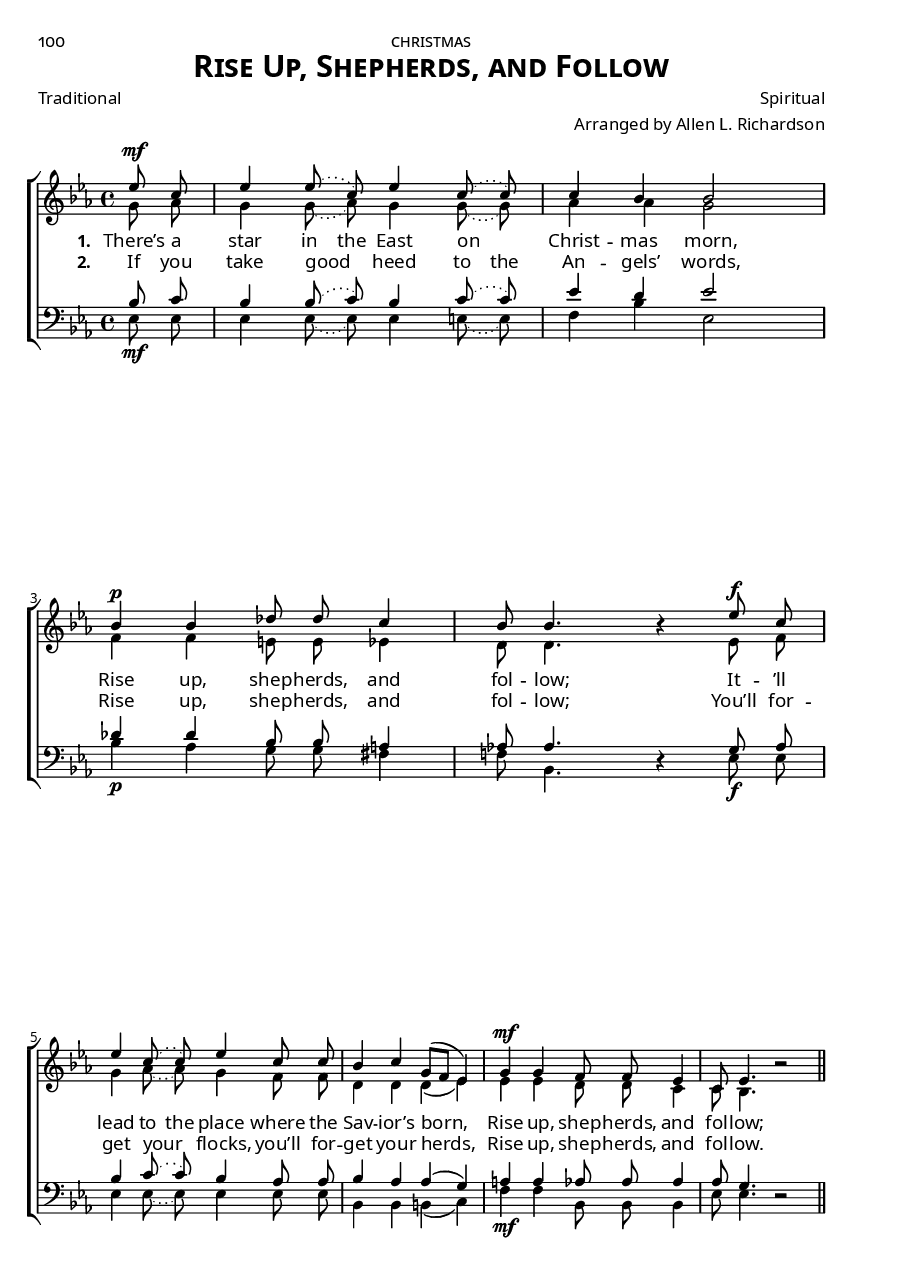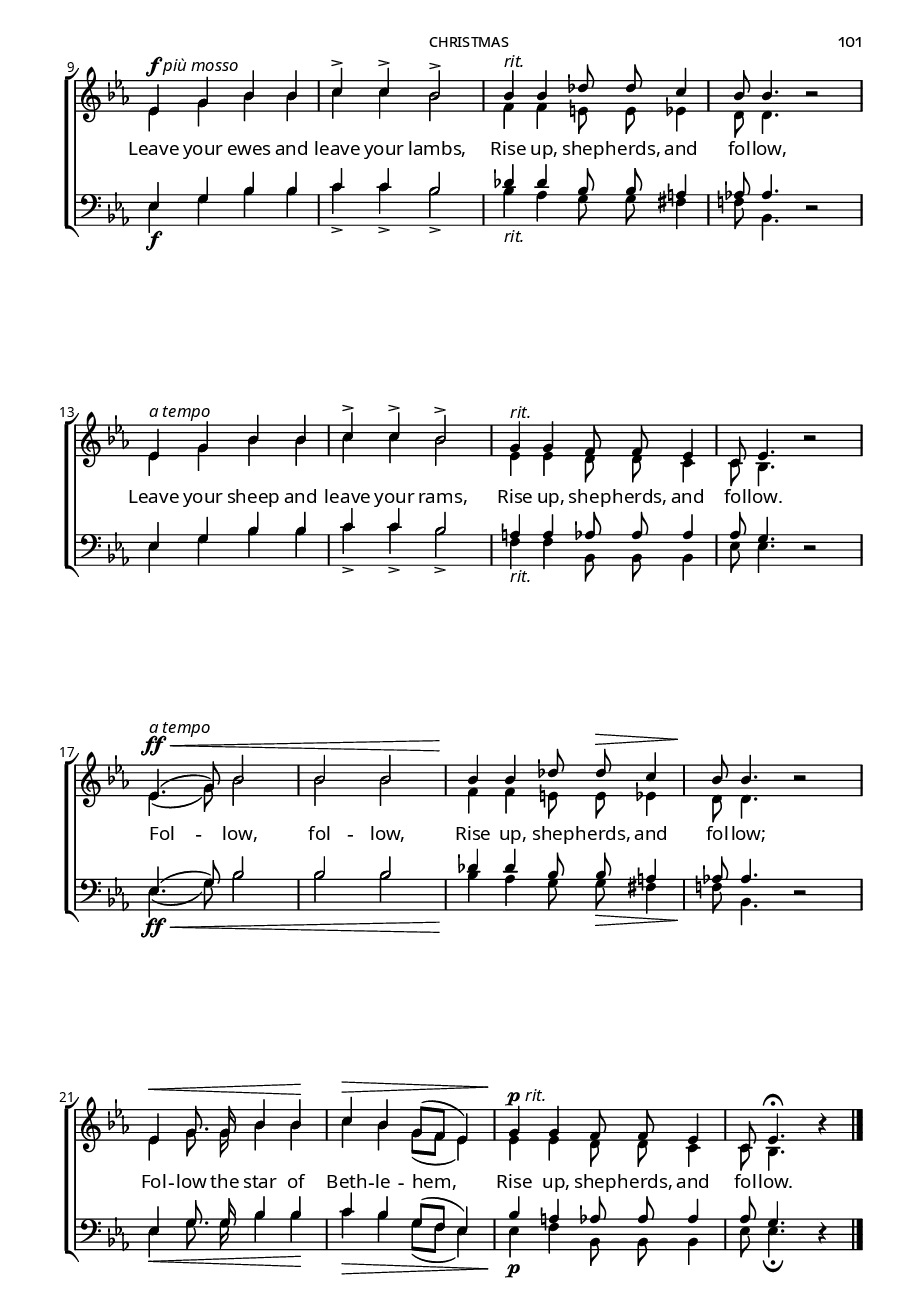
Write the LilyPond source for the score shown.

\version "2.14.2"
\include "util.ly"
\header {
  title = \markup{\override #'(font-name . "Garamond Premier Pro Semibold"){ \abs-fontsize #15 \smallCapsOldStyle"Rise Up, Shepherds, and Follow"}}
  poet = \markup\oldStyleNum"Traditional"
  composer = \markup\oldStyleNum"Spiritual"
  arranger = \markup\oldStyleNum"Arranged by Allen L. Richardson"
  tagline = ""
}
\paper {
  paper-height = 9\in
  paper-width = 6\in
  indent = 0\in
  %system-system-spacing = #'((basic-distance . 10) (padding . 0))
  ragged-last-bottom = ##f
  ragged-bottom = ##f
  two-sided = ##t
  inner-margin = 0.5\in
  outer-margin = 0.25\in
  top-margin = 0.25\in
  bottom-margin = 0.25\in
  first-page-number = #100
  print-first-page-number = ##t
  headerLine = \markup{\override #'(font-name . "Garamond Premier Pro") \smallCapsOldStyle"christmas"}
  oddHeaderMarkup = \markup\fill-line{
     \override #'(font-name . "Garamond Premier Pro")\abs-fontsize #8.5
     \combine 
        \fill-line{"" \on-the-fly #print-page-number-check-first
        \oldStylePageNum""
        }
        \fill-line{\headerLine}
  }
  evenHeaderMarkup = \markup {
     \override #'(font-name . "Garamond Premier Pro")\abs-fontsize #8.5
     \combine
        \on-the-fly #print-page-number-check-first
        \oldStylePageNum""
        \fill-line{\headerLine}
  }
}
#(set-global-staff-size 14.7) \paper{ #(define fonts (make-pango-font-tree "GoudyOlSt BT" "Garamond Premier Pro" "Garamond Premier Pro" (/ 14.7 20))) }
global = {
  \key ees \major
  \time 4/4
  \override DynamicLineSpanner #'staff-padding = #0.0
  \override DynamicLineSpanner #'Y-extent = #'(-0.5 . 0.5)
}

sopMusic = \relative c'' {
  \partial 4 ees8\noBeam^\mf c |
  \slurDotted
  ees4 ees8\noBeam( c) ees4 c8\noBeam( c) |
  \slurSolid
  c4 bes bes2 |
  bes4^\p bes des8\noBeam des c4 |
  bes8 bes4. bes4\rest ees8\noBeam^\f c | \break
  
  \slurDotted
  ees4 c8\noBeam( c) ees4 c8\noBeam c |
  \slurSolid
  bes4 c g8[( f] ees4) |
  g4^\mf g f8\noBeam f ees4 |
  c8 ees4. bes'2\rest \bar "||" \break
  
  ees,4^\markup{\dynamic"f" \italic "più mosso"} g bes bes |
  c-> c-> bes2-> |
  bes4^\markup\italic"rit." bes des8\noBeam des c4 |
  bes8 bes4. bes2\rest |
  ees,4^\markup\italic"a tempo" g bes bes |
  
  c-> c-> bes2-> |
  g4^\markup\italic"rit." g f8\noBeam f ees4 |
  c8 ees4. bes'2\rest |
  ees,4.(^\ff^\<^\markup\italic"a tempo" g8) bes2 |
  bes bes |
  
  bes4\! bes des8\noBeam des^\> c4 |
  bes8\! bes4. bes2\rest |
  ees,4^\< g8.\noBeam g16 bes4 bes\! |
  c^\> bes g8[( f] ees4) |
  g\!^\markup{\dynamic "p" \italic"rit."} g f8\noBeam f ees4 |
  c8 ees4.\fermata bes'4\rest \bar "|."
}
sopWords = \lyricmode {
  
}

altoMusic = \relative c'' {
  g8\noBeam aes |
  \slurDotted
  g4 g8\noBeam( aes) g4 g8\noBeam( g) |
  \slurSolid
  aes4 aes g2 |
  f4 f e8\noBeam e ees4 |
  d8 d4. s4 ees8\noBeam  f |
  
  \slurDotted
  g4 aes8\noBeam( aes) g4 f8\noBeam f |
  \slurSolid
  d4 d d( ees) |
  ees ees d8\noBeam  d c4 |
  c8 bes4. s2 \bar "||"
  
  ees4 g bes bes |
  c c bes2 |
  f4 f e8\noBeam e ees4 |
  d8 d4. s2 |
  ees4 g bes bes |
  
  c c bes2 |
  ees,4 ees d8\noBeam d c4 |
  c8 bes4. s2 |
  ees4.( g8) bes2 |
  bes bes |
  
  f4 f e8\noBeam e ees4 |
  d8 d4. s2 |
  ees4 g8.\noBeam g16 bes4 bes |
  c bes g8[( f] ees4) |
  ees4 ees d8\noBeam d c4 |
  c8 bes4. s4 \bar "|."
}
altoWords = \lyricmode {
  \dropLyricsIX
  \set stanza = #"1. "
  \set ignoreMelismata = ##t
  There’s a star in the East on _ Christ -- mas morn,
  Rise up, shep -- herds, and fol -- low;
  It -- ’ll lead to the place where the Sav -- ior’s born, _ _
  Rise up, shep -- herds, and fol -- low;
  
  Leave your ewes and leave your lambs,
  Rise up, shep -- herds, and fol -- low,
  Leave your sheep and leave your rams,
  Rise up, shep -- herds, and fol -- low.
  Fol -- _ low, fol -- low,
  Rise up, shep -- herds, and fol -- low;
  Fol -- low the star of Beth -- le -- hem, _ _
  Rise up, shep -- herds, and fol -- low.
}
altoWordsII = \lyricmode {
  \dropLyricsIX
%\markup\italic
  \set stanza = #"2. "
  \set ignoreMelismata = ##t
  If you take good _ heed to the An -- gels’ words,
  Rise up, shep -- herds, and fol -- low;
  You’ll for -- get your _ flocks, you’ll for -- get your herds, _ _
  Rise up, shep -- herds, and fol -- low.
}
altoWordsIII = \lyricmode {
}
altoWordsIV = \lyricmode {
}
altoWordsV = \lyricmode {
}
altoWordsVI = \lyricmode {
}
tenorMusic = \relative c' {
  bes8\noBeam_\mf c |
  \slurDotted
  bes4 bes8\noBeam( c) bes4 c8\noBeam( c) |
  \slurSolid
  ees4 d ees2 |
  des4_\p des bes8\noBeam bes a4 |
  aes!8 aes4. s4 g8\noBeam_\f aes |
  
  \slurDotted
  bes4 c8\noBeam( c) bes4 aes8\noBeam aes |
  \slurSolid
  bes4 aes aes( g) |
  a4_\mf a aes8\noBeam aes aes4 |
  aes8 g4. s2 \bar "||"
  
  ees4_\f g bes bes |
  c c bes2 |
  des4_\markup\italic"rit." des bes8\noBeam bes a4 |
  aes!8 aes4. s2 |
  ees4 g bes bes |
  
  c c bes2 |
  a4_\markup\italic"rit." a aes8\noBeam aes aes4 |
  aes8 g4. s2 |
  ees4.(_\ff_\< g8) bes2 |
  bes bes |
  
  des4\! des bes8\noBeam bes_\> a4 |
  aes!8\! aes4. s2 |
  ees4_\< g8.\noBeam g16 bes4 bes\! |
  c4_\> bes g8[( f] ees4) |
  bes'4_\p a aes8\noBeam aes aes4 |
  aes8 g4. s4 \bar "|."
}
tenorWords = \lyricmode {

}

bassMusic = \relative c {
 ees8\noBeam ees |
 \slurDotted
 ees4 ees8\noBeam( ees) ees4 e8\noBeam(e) |
 \slurSolid
 f4 bes ees,2 |
 bes'4 aes g8\noBeam g fis4 |
 f!8 bes,4. d4\rest ees8\noBeam ees |
 
 \slurDotted
 ees4 ees8\noBeam( ees) ees4 ees8\noBeam ees |
 \slurSolid
 bes4 bes b( c) |
 f f bes,8\noBeam bes bes4 |
 ees8 ees4. d2\rest \bar "||"
 
 ees4 g bes bes |
 c-> c-> bes2-> |
 bes4 aes g8\noBeam g fis4 |
 f!8 bes,4. d2\rest |
 ees4 g bes bes |
 
 c-> c-> bes2-> |
 f4 f bes,8\noBeam bes bes4 |
 ees8 ees4. d2\rest |
 ees4.( g8) bes2 |
 bes bes |
 
 bes4 aes g8\noBeam g fis4 |
 f!8 bes,4. d2\rest |
 ees4 g8.\noBeam g16 bes4 bes |
 c bes g8[( f] ees4) |
 ees4 f bes,8\noBeam bes bes4 |
 ees8 ees4.\fermata d4\rest \bar "|."
}
bassWords = \lyricmode {

}

pianoRH = \relative c' {
  
}
pianoLH = \relative c' {
  
}

\score {
  <<
   \new ChoirStaff <<
%    \new Lyrics = sopranos \with { \override VerticalAxisGroup #'nonstaff-relatedstaff-spacing = #'((basic-distance . 1)) }
    \new Staff = women <<
      \new Voice = "sopranos" { \voiceOne << \global \sopMusic >> }
      \new Voice = "altos" { \voiceTwo << \global \altoMusic >> }
    >>
    \new Lyrics \with { alignAboveContext = #"women" \override VerticalAxisGroup #'nonstaff-relatedstaff-spacing = #'((basic-distance . 1))} \lyricsto "sopranos" \sopWords
    \new Lyrics = "altosVI"  \with { alignBelowContext = #"women" } \lyricsto "sopranos" \altoWordsVI
    \new Lyrics = "altosV"  \with { alignBelowContext = #"women" } \lyricsto "sopranos" \altoWordsV
    \new Lyrics = "altosIV"  \with { alignBelowContext = #"women" } \lyricsto "sopranos" \altoWordsIV
    \new Lyrics = "altosIII"  \with { alignBelowContext = #"women" } \lyricsto "sopranos" \altoWordsIII
    \new Lyrics = "altosII"  \with { alignBelowContext = #"women" } \lyricsto "sopranos" \altoWordsII
    \new Lyrics = "altos"  \with { alignBelowContext = #"women" \override VerticalAxisGroup #'nonstaff-relatedstaff-spacing = #'((padding . -0.5)) } \lyricsto "sopranos" \altoWords
   \new Staff = men <<
      \clef bass
      \new Voice = "tenors" { \voiceOne << \global \tenorMusic >> }
      \new Voice = "basses" { \voiceTwo << \global \bassMusic >> }
    >>
    \new Lyrics \with { alignAboveContext = #"men" \override VerticalAxisGroup #'nonstaff-relatedstaff-spacing = #'((basic-distance . 1)) } \lyricsto "tenors" \tenorWords
    \new Lyrics \with { alignBelowContext = #"men" \override VerticalAxisGroup #'nonstaff-relatedstaff-spacing = #'((basic-distance . 1)) } \lyricsto "basses" \bassWords
  >>
%    \new PianoStaff << \new Staff { \new Voice { \pianoRH } } \new Staff { \clef "bass" \pianoLH } >>
  >>
  \layout {
%6.14 \context {\Lyrics\override LyricText #'font-size = #0.8 }
%{IF_LESSER
\context {\Lyrics\override LyricText #'font-size = #1.2 }
%}%END_IF_LESSER
    \context {
      \Score
      \override SpacingSpanner #'base-shortest-duration = #(ly:make-moment 1 4)
      \override SpacingSpanner #'common-shortest-duration = #(ly:make-moment 1 4)
    }
    \context {
      % a little smaller so lyrics
      % can be closer to the staff
      \Staff
      \override VerticalAxisGroup #'minimum-Y-extent = #'(-3 . 3)
    }
    \context {
      \Lyrics
      \override LyricText #'X-offset = #center-on-word
    }
  }
}

